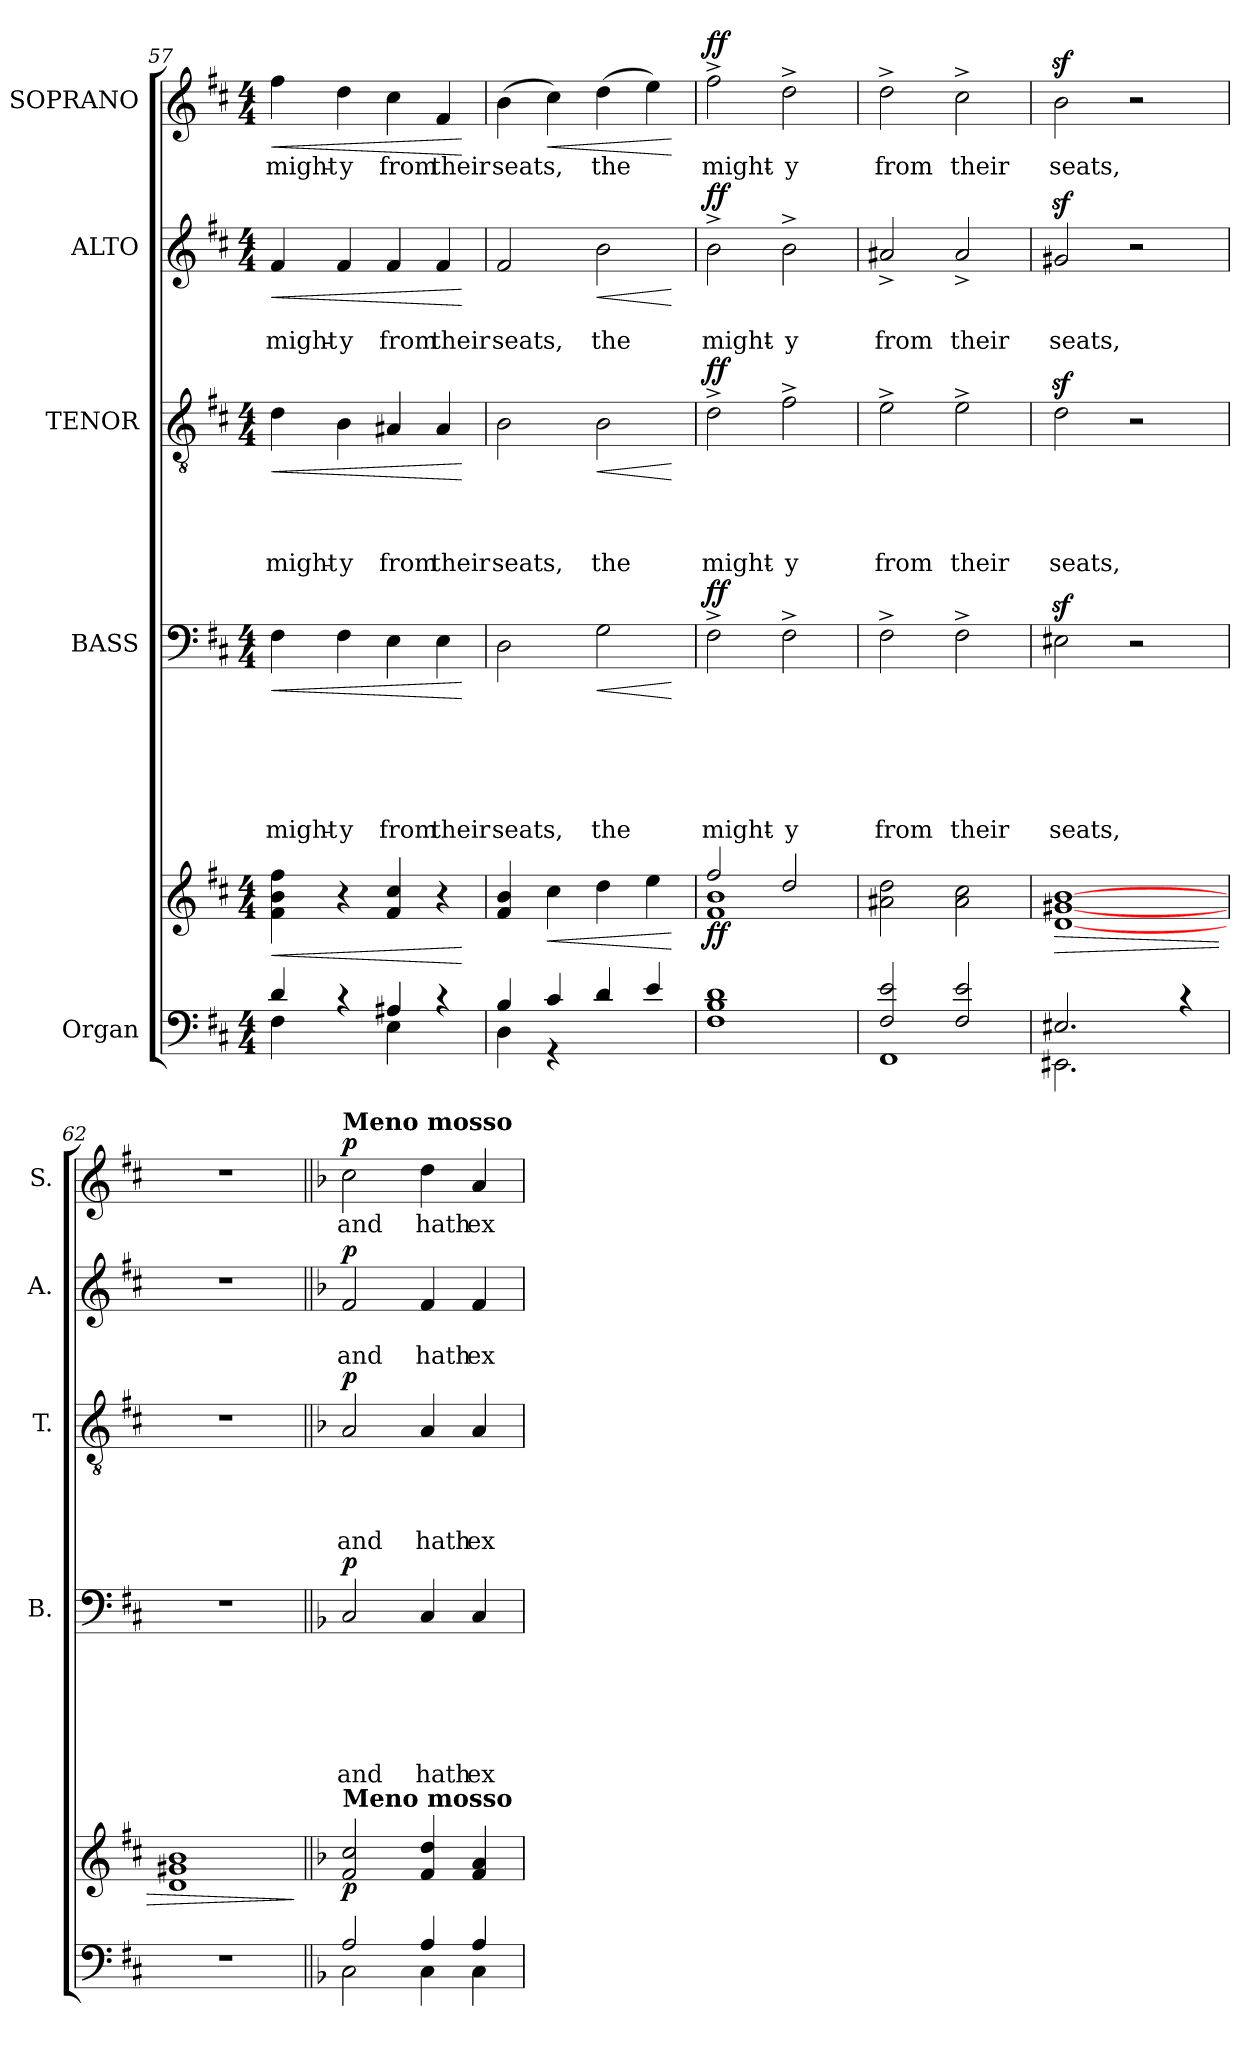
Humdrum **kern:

**kern	**kern	**dynam	**kern	**text	**text	**text	**text	**text	**text	**dynam	**kern	**text	**text	**text	**text	**dynam	**kern	**text	**text	**dynam	**kern	**text	**dynam
*part5	*part5	*part5	*part4	*part4	*part4	*part4	*part4	*part4	*part4	*part4	*part3	*part3	*part3	*part3	*part3	*part3	*part2	*part2	*part2	*part2	*part1	*part1	*part1
*staff6	*staff5	*staff5/6	*staff4	*staff4	*staff4	*staff4	*staff4	*staff4	*staff4	*staff4	*staff3	*staff3	*staff3	*staff3	*staff3	*staff3	*staff2	*staff2	*staff2	*staff2	*staff1	*staff1	*staff1
*I"Organ	*	*	*I"BASS	*	*	*	*	*	*	*	*I"TENOR	*	*	*	*	*	*I"ALTO	*	*	*	*I"SOPRANO	*	*
*	*	*	*I'B.	*	*	*	*	*	*	*	*I'T.	*	*	*	*	*	*I'A.	*	*	*	*I'S.	*	*
*clefF4	*clefG2	*	*clefF4	*	*	*	*	*	*	*	*clefGv2	*	*	*	*	*	*clefG2	*	*	*	*clefG2	*	*
*k[f#c#]	*k[f#c#]	*	*k[f#c#]	*	*	*	*	*	*	*	*k[f#c#]	*	*	*	*	*	*k[f#c#]	*	*	*	*k[f#c#]	*	*
*D:	*D:	*	*D:	*	*	*	*	*	*	*	*D:	*	*	*	*	*	*D:	*	*	*	*D:	*	*
*M4/4	*M4/4	*	*M4/4	*	*	*	*	*	*	*	*M4/4	*	*	*	*	*	*M4/4	*	*	*	*M4/4	*	*
=57	=57	=57	=57	=57	=57	=57	=57	=57	=57	=57	=57	=57	=57	=57	=57	=57	=57	=57	=57	=57	=57	=57	=57
*^	*	*	*	*	*	*	*	*	*	*	*	*	*	*	*	*	*	*	*	*	*	*	*
!	!	!	!LO:HP:b	!	!	!	!	!	!	!LO:LY:b	!LO:HP:b	!	!	!	!	!LO:LY:b	!LO:HP:b	!	!	!LO:LY:b	!LO:HP:b	!	!LO:LY:b	!LO:HP:b
4d/	4F#\	4f#\ 4b\ 4ff#\	<	4F#\	.	.	.	.	.	might-	<	4d\	.	.	.	might-	<	4f#/	.	might-	<	4ff#\	might-	<
!	!	!	!	!	!	!	!	!	!	!LO:LY:b	!	!	!	!	!	!LO:LY:b	!	!	!	!LO:LY:b	!	!	!LO:LY:b	!
4rc	4ryy	4r	.	4F#\	.	.	.	.	.	-y	.	4B\	.	.	.	-y	.	4f#/	.	-y	.	4dd\	-y	.
!	!	!	!	!	!	!	!	!	!	!LO:LY:b	!	!	!	!	!	!LO:LY:b	!	!	!	!LO:LY:b	!	!	!LO:LY:b	!
4A#X/	4E\	4f#/ 4cc#/	.	4E\	.	.	.	.	.	from	.	4A#X/	.	.	.	from	.	4f#/	.	from	.	4cc#\	from	.
!	!	!	!	!	!	!	!	!	!	!LO:LY:b	!	!	!	!	!	!LO:LY:b	!	!	!	!LO:LY:b	!	!	!LO:LY:b	!
4rc	4ryy	4r	.	4E\	.	.	.	.	.	their	.	4A#/	.	.	.	their	.	4f#/	.	their	.	4f#/	their	.
*v	*v	*	*	*	*	*	*	*	*	*	*	*	*	*	*	*	*	*	*	*	*	*	*	*
.	.	[	.	.	.	.	.	.	.	[	.	.	.	.	.	[	.	.	.	[	.	.	[
!!LO:PB:g=z
=58	=58	=58	=58	=58	=58	=58	=58	=58	=58	=58	=58	=58	=58	=58	=58	=58	=58	=58	=58	=58	=58	=58	=58
*^	*	*	*	*	*	*	*	*	*	*	*	*	*	*	*	*	*	*	*	*	*	*	*
!	!	!	!	!	!	!	!	!	!	!LO:LY:b	!	!	!	!	!	!LO:LY:b	!	!	!	!LO:LY:b	!	!	!LO:LY:b	!
4D\	4B/	4f#/ 4b/	.	2D\	.	.	.	.	.	seats,	.	2B\	.	.	.	seats,	.	2f#/	.	seats,	.	(>4b\	seats,	.
!	!	!	!LO:HP:b	!	!	!	!	!	!	!	!	!	!	!	!	!	!	!	!	!	!	!	!	!LO:HP:b
4rGG	4c#/	4cc#\	<	.	.	.	.	.	.	.	.	.	.	.	.	.	.	.	.	.	.	4cc#\)	.	<
!	!	!	!	!	!	!	!	!	!	!LO:LY:b	!LO:HP:b	!	!	!	!	!LO:LY:b	!LO:HP:b	!	!	!LO:LY:b	!LO:HP:b	!	!LO:LY:b	!
2rc	4d/	4dd\	.	2G\	.	.	.	.	.	the	<	2B\	.	.	.	the	<	2b\	.	the	<	(>4dd\	the	.
.	4e/	4ee\	.	.	.	.	.	.	.	.	.	.	.	.	.	.	.	.	.	.	.	4ee\)	.	.
*v	*v	*	*	*	*	*	*	*	*	*	*	*	*	*	*	*	*	*	*	*	*	*	*	*
.	.	[	.	.	.	.	.	.	.	[	.	.	.	.	.	[	.	.	.	[	.	.	[
=59	=59	=59	=59	=59	=59	=59	=59	=59	=59	=59	=59	=59	=59	=59	=59	=59	=59	=59	=59	=59	=59	=59	=59
*	*^	*	*	*	*	*	*	*	*	*	*	*	*	*	*	*	*	*	*	*	*	*	*
!	!	!	!LO:DY:b	!	!	!	!	!	!	!LO:LY:b	!LO:DY:a	!	!	!	!	!LO:LY:b	!LO:DY:a	!	!	!LO:LY:b	!LO:DY:a	!	!LO:LY:b	!LO:DY:a
1F# 1B 1d	1f# 1b	2ff#/	ff	2F#^>\	.	.	.	.	.	might-	ff	2d^>\	.	.	.	might-	ff	2b^>\	.	might-	ff	2ff#^>\	might-	ff
!	!	!	!	!	!	!	!	!	!	!LO:LY:b	!	!	!	!	!	!LO:LY:b	!	!	!	!LO:LY:b	!	!	!LO:LY:b	!
.	.	2dd/	.	2F#^>\	.	.	.	.	.	-y	.	2f#^>\	.	.	.	-y	.	2b^>\	.	-y	.	2dd^>\	-y	.
=60	=60	=60	=60	=60	=60	=60	=60	=60	=60	=60	=60	=60	=60	=60	=60	=60	=60	=60	=60	=60	=60	=60	=60	=60
*^	*	*	*	*	*	*	*	*	*	*	*	*	*	*	*	*	*	*	*	*	*	*	*	*
!	!	!	!	!	!	!	!	!	!	!	!LO:LY:b	!	!	!	!	!	!LO:LY:b	!	!	!	!LO:LY:b	!	!	!LO:LY:b	!
*	*	*v	*v	*	*	*	*	*	*	*	*	*	*	*	*	*	*	*	*	*	*	*	*	*	*
1FF#	2F#/ 2e/	2a#X\ 2dd\	.	2F#^>\	.	.	.	.	.	from	.	2e^>\	.	.	.	from	.	2a#X^</	.	from	.	2dd^>\	from	.
!	!	!	!	!	!	!	!	!	!	!LO:LY:b	!	!	!	!	!	!LO:LY:b	!	!	!	!LO:LY:b	!	!	!LO:LY:b	!
.	2F#/ 2e/	2a#\ 2cc#\	.	2F#^>\	.	.	.	.	.	their	.	2e^>\	.	.	.	their	.	2a#^</	.	their	.	2cc#^>\	their	.
=61	=61	=61	=61	=61	=61	=61	=61	=61	=61	=61	=61	=61	=61	=61	=61	=61	=61	=61	=61	=61	=61	=61	=61	=61
!	!	!	!LO:HP:b	!	!	!	!	!	!	!LO:LY:b	!	!	!	!	!	!LO:LY:b	!	!	!	!LO:LY:b	!	!	!LO:LY:b	!
2.E#X/	2.EE#X\	[<1d [<1g#X [>1b	>	2E#Xz>\	.	.	.	.	.	seats,	.	2dz>\	.	.	.	seats,	.	2g#Xz>/	.	seats,	.	2bz>\	seats,	.
.	.	.	.	2r	.	.	.	.	.	.	.	2r	.	.	.	.	.	2r	.	.	.	2r	.	.
4rc	4ryy	.	.	.	.	.	.	.	.	.	.	.	.	.	.	.	.	.	.	.	.	.	.	.
*v	*v	*	*	*	*	*	*	*	*	*	*	*	*	*	*	*	*	*	*	*	*	*	*	*
=62	=62	=62	=62	=62	=62	=62	=62	=62	=62	=62	=62	=62	=62	=62	=62	=62	=62	=62	=62	=62	=62	=62	=62
*	*^	*	*	*	*	*	*	*	*	*	*	*	*	*	*	*	*	*	*	*	*	*	*
1r	2...ryy	1d 1g# 1b	.	1r	.	.	.	.	.	.	.	1r	.	.	.	.	.	1r	.	.	.	1r	.	.
.	16ryy	.	.	.	.	.	.	.	.	.	.	.	.	.	.	.	.	.	.	.	.	.	.	.
*	*v	*v	*	*	*	*	*	*	*	*	*	*	*	*	*	*	*	*	*	*	*	*	*	*
.	.	]	.	.	.	.	.	.	.	.	.	.	.	.	.	.	.	.	.	.	.	.	.
!!LO:LB:g=z
=63||	=63||	=63||	=63||	=63||	=63||	=63||	=63||	=63||	=63||	=63||	=63||	=63||	=63||	=63||	=63||	=63||	=63||	=63||	=63||	=63||	=63||	=63||	=63||
*k[b-]	*k[b-]	*	*k[b-]	*	*	*	*	*	*	*	*k[b-]	*	*	*	*	*	*k[b-]	*	*	*	*k[b-]	*	*
*F:	*F:	*	*F:	*	*	*	*	*	*	*	*F:	*	*	*	*	*	*F:	*	*	*	*F:	*	*
*^	*	*	*	*	*	*	*	*	*	*	*	*	*	*	*	*	*	*	*	*	*	*	*
!	!	!	!	!	!	!	!	!	!	!	!	!	!	!	!	!	!	!	!	!	!	!LO:TX:a:B:t=Meno mosso	!	!
!	!	!LO:TX:a:B:t=Meno mosso	!	!	!	!	!	!	!	!	!	!	!	!	!	!	!	!	!	!	!	!	!	!
!	!	!	!LO:DY:b	!	!	!	!	!	!	!LO:LY:b	!LO:DY:a	!	!	!	!	!LO:LY:b	!LO:DY:a	!	!	!LO:LY:b	!LO:DY:a	!	!LO:LY:b	!LO:DY:a
2A/	2C\	2f/ 2cc/	p	2C/	.	.	.	.	.	and	p	2A/	.	.	.	and	p	2f/	.	and	p	2cc\	and	p
!	!	!	!	!	!	!	!	!	!	!LO:LY:b	!	!	!	!	!	!LO:LY:b	!	!	!	!LO:LY:b	!	!	!LO:LY:b	!
4A/	4C\	4f/ 4dd/	.	4C/	.	.	.	.	.	hath	.	4A/	.	.	.	hath	.	4f/	.	hath	.	4dd\	hath	.
!	!	!	!	!	!	!	!	!	!	!LO:LY:b	!	!	!	!	!	!LO:LY:b	!	!	!	!LO:LY:b	!	!	!LO:LY:b	!
4A/	4C\	4f/ 4a/	.	4C/	.	.	.	.	.	ex-	.	4A/	.	.	.	ex-	.	4f/	.	ex-	.	4a/	ex-	.
*v	*v	*	*	*	*	*	*	*	*	*	*	*	*	*	*	*	*	*	*	*	*	*	*	*
=	=	=	=	=	=	=	=	=	=	=	=	=	=	=	=	=	=	=	=	=	=	=	=
*-	*-	*-	*-	*-	*-	*-	*-	*-	*-	*-	*-	*-	*-	*-	*-	*-	*-	*-	*-	*-	*-	*-	*-
